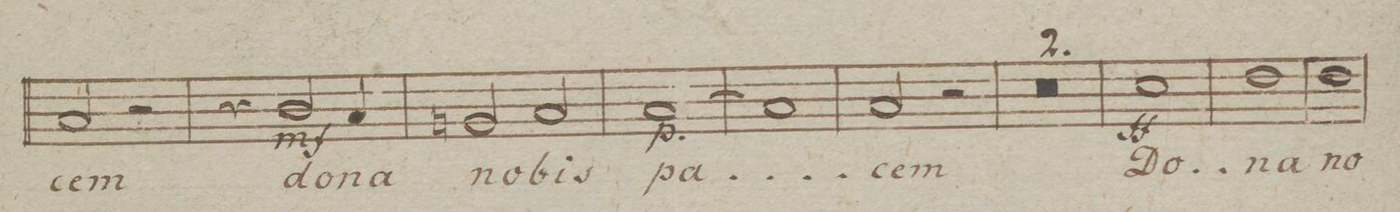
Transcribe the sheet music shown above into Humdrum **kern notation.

**kern	**text	**dynam
*I"Canto	*	*
*clefC1	*	*
*k[b-e-]	*	*
*met(c|)	*	*
*M2/2	*	*
2f/	-cem	.
2r	.	.
=102	=102	=102
4r	.	.
2g/	do-	mf
4f/	-na	.
=103	=103	=103
2en/	no-	.
2f/	-bis	.
=104	=104	=104
[>1f	pa-	p
=105	=105	=105
1f]	.	.
=106	=106	=106
2f/	-cem	.
2r	.	.
=107	=107	=107
0r	.	.
=108	=108	=108
=109	=109	=109
1a	Do-	ff
=110	=110	=110
1b-	-na	.
=111	=111	=111
1b-	no-	.
=112	=112	=112
*-	*-	*-
